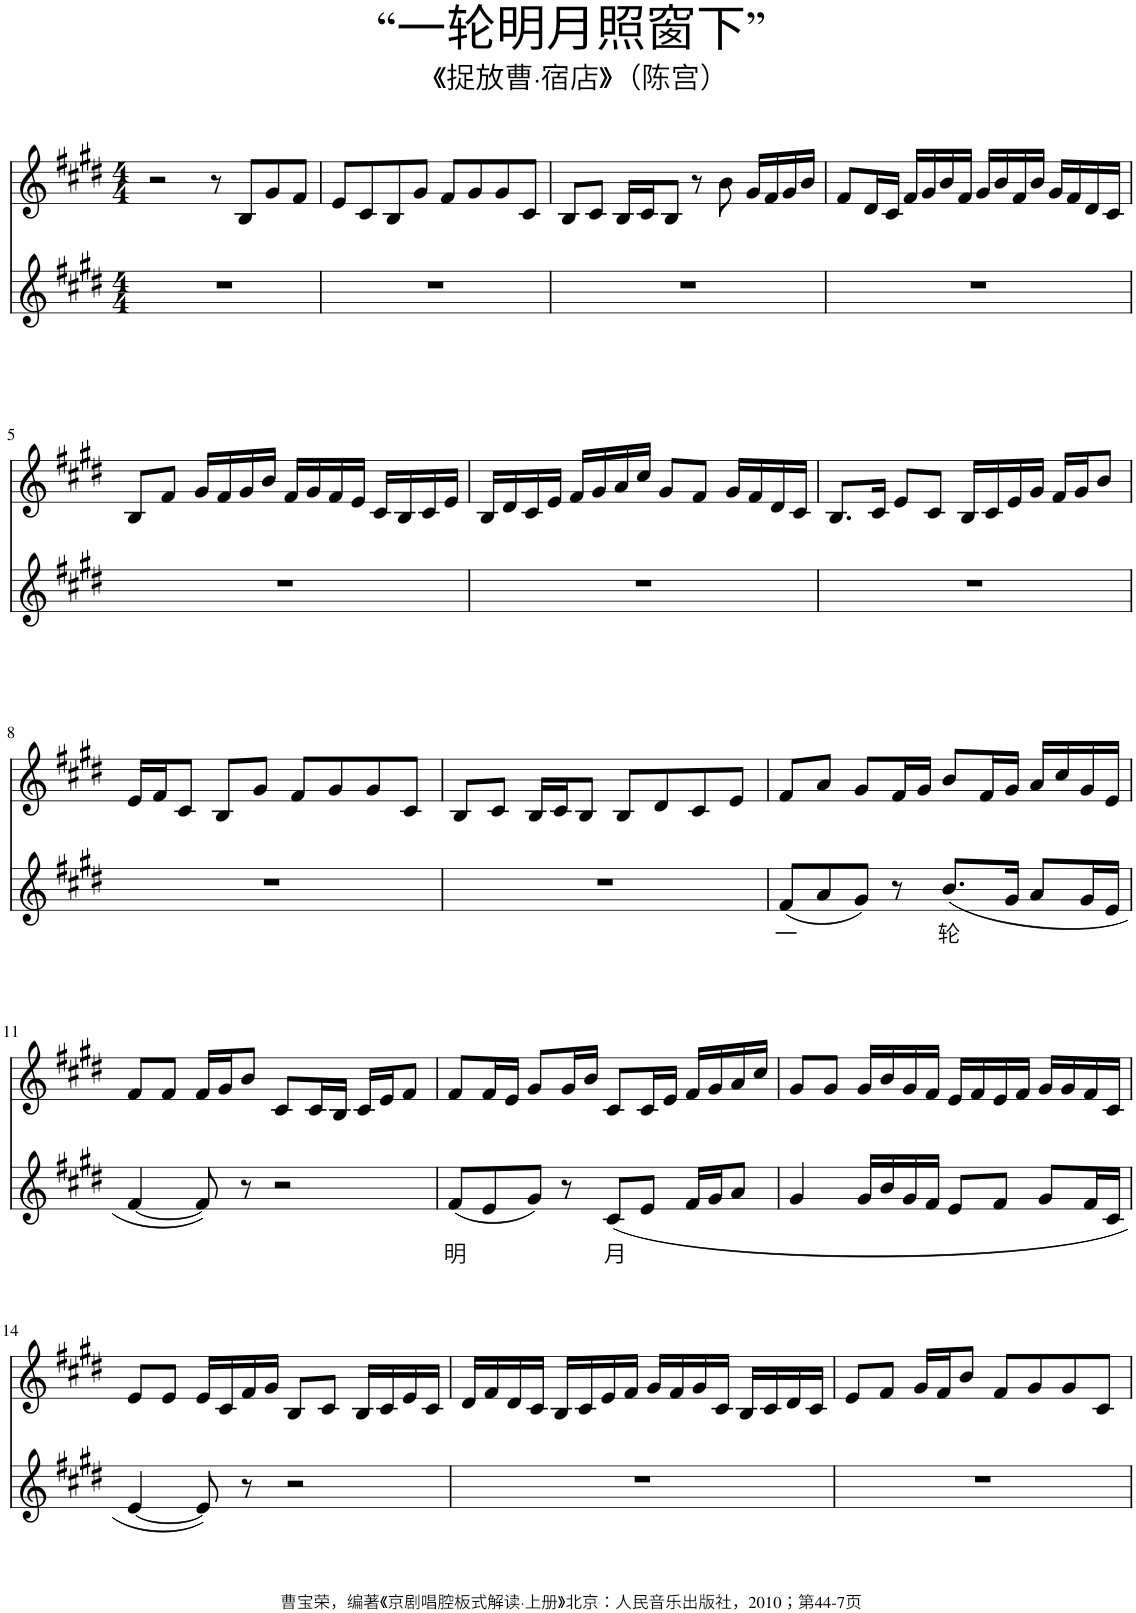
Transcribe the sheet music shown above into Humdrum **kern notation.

**kern	**text	**kern
*part2	*part2	*part1
*staff2	*staff2	*staff1
*I"Piano	*	*I"Piano
*I'Pno	*	*I'Pno
*clefG2	*	*clefG2
*k[f#c#g#d#]	*	*k[f#c#g#d#]
*M4/4	*	*M4/4
=1	=1	=1
1r	.	2r
.	.	8r
.	.	8B/L
.	.	8g#/
.	.	8f#/J
=2	=2	=2
1r	.	8e/L
.	.	8c#/
.	.	8B/
.	.	8g#/J
.	.	8f#/L
.	.	8g#/
.	.	8g#/
.	.	8c#/J
=3	=3	=3
1r	.	8B/L
.	.	8c#/J
.	.	16B/LL
.	.	16c#/J
.	.	8B/J
.	.	8r
.	.	8b\
.	.	16g#/LL
.	.	16f#/
.	.	16g#/
.	.	16b/JJ
=4	=4	=4
1r	.	8f#/L
.	.	16d#/L
.	.	16c#/JJ
.	.	16f#/LL
.	.	16g#/
.	.	16b/
.	.	16f#/JJ
.	.	16g#/LL
.	.	16b/
.	.	16f#/
.	.	16b/JJ
.	.	16g#/LL
.	.	16f#/
.	.	16d#/
.	.	16c#/JJ
!!LO:LB:g=z
=5	=5	=5
1r	.	8B/L
.	.	8f#/J
.	.	16g#/LL
.	.	16f#/
.	.	16g#/
.	.	16b/JJ
.	.	16f#/LL
.	.	16g#/
.	.	16f#/
.	.	16e/JJ
.	.	16c#/LL
.	.	16B/
.	.	16c#/
.	.	16e/JJ
=6	=6	=6
1r	.	16B/LL
.	.	16d#/
.	.	16c#/
.	.	16e/JJ
.	.	16f#/LL
.	.	16g#/
.	.	16a/
.	.	16cc#/JJ
.	.	8g#/L
.	.	8f#/J
.	.	16g#/LL
.	.	16f#/
.	.	16d#/
.	.	16c#/JJ
=7	=7	=7
1r	.	8.B/L
.	.	16c#/Jk
.	.	8e/L
.	.	8c#/J
.	.	16B/LL
.	.	16c#/
.	.	16e/
.	.	16g#/JJ
.	.	16f#/LL
.	.	16g#/J
.	.	8b/J
!!LO:LB:g=z
=8	=8	=8
1r	.	16e/LL
.	.	16f#/J
.	.	8c#/J
.	.	8B/L
.	.	8g#/J
.	.	8f#/L
.	.	8g#/
.	.	8g#/
.	.	8c#/J
=9	=9	=9
1r	.	8B/L
.	.	8c#/J
.	.	16B/LL
.	.	16c#/J
.	.	8B/J
.	.	8B/L
.	.	8d#/
.	.	8c#/
.	.	8e/J
=10	=10	=10
!	!LO:LY:b	!
(8f#/L	一	8f#/L
8a/	.	8a/J
8g#/J)	.	8g#/L
8r	.	16f#/L
.	.	16g#/JJ
!	!LO:LY:b	!
(8.b/L	轮	8b/L
.	.	16f#/L
16g#/Jk	.	16g#/JJ
8a/L	.	16a/LL
.	.	16cc#/
16g#/L	.	16g#/
16e/JJ	.	16e/JJ
!!LO:LB:g=z
=11	=11	=11
[4f#/	.	8f#/L
.	.	8f#/J
8f#/])	.	16f#/LL
.	.	16g#/J
8r	.	8b/J
2r	.	8c#/L
.	.	16c#/L
.	.	16B/JJ
.	.	16c#/LL
.	.	16e/J
.	.	8f#/J
=12	=12	=12
!	!LO:LY:b	!
(8f#/L	明	8f#/L
8e/	.	16f#/L
.	.	16e/JJ
8g#/J)	.	8g#/L
8r	.	16g#/L
.	.	16b/JJ
!	!LO:LY:b	!
(8c#/L	月	8c#/L
8e/J	.	16c#/L
.	.	16e/JJ
16f#/LL	.	16f#/LL
16g#/J	.	16g#/
8a/J	.	16a/
.	.	16cc#/JJ
=13	=13	=13
4g#/	.	8g#/L
.	.	8g#/J
16g#/LL	.	16g#/LL
16b/	.	16b/
16g#/	.	16g#/
16f#/JJ	.	16f#/JJ
8e/L	.	16e/LL
.	.	16f#/
8f#/J	.	16e/
.	.	16f#/JJ
8g#/L	.	16g#/LL
.	.	16g#/
16f#/L	.	16f#/
16c#/JJ	.	16c#/JJ
!!LO:LB:g=z
=14	=14	=14
[4e/	.	8e/L
.	.	8e/J
8e/])	.	16e/LL
.	.	16c#/
8r	.	16f#/
.	.	16g#/JJ
2r	.	8B/L
.	.	8c#/J
.	.	16B/LL
.	.	16c#/
.	.	16e/
.	.	16c#/JJ
=15	=15	=15
1r	.	16d#/LL
.	.	16f#/
.	.	16d#/
.	.	16c#/JJ
.	.	16B/LL
.	.	16c#/
.	.	16e/
.	.	16f#/JJ
.	.	16g#/LL
.	.	16f#/
.	.	16g#/
.	.	16c#/JJ
.	.	16B/LL
.	.	16c#/
.	.	16d#/
.	.	16c#/JJ
=16	=16	=16
1r	.	8e/L
.	.	8f#/J
.	.	16g#/LL
.	.	16f#/J
.	.	8b/J
.	.	8f#/L
.	.	8g#/
.	.	8g#/
.	.	8c#/J
=	=	=
*-	*-	*-
